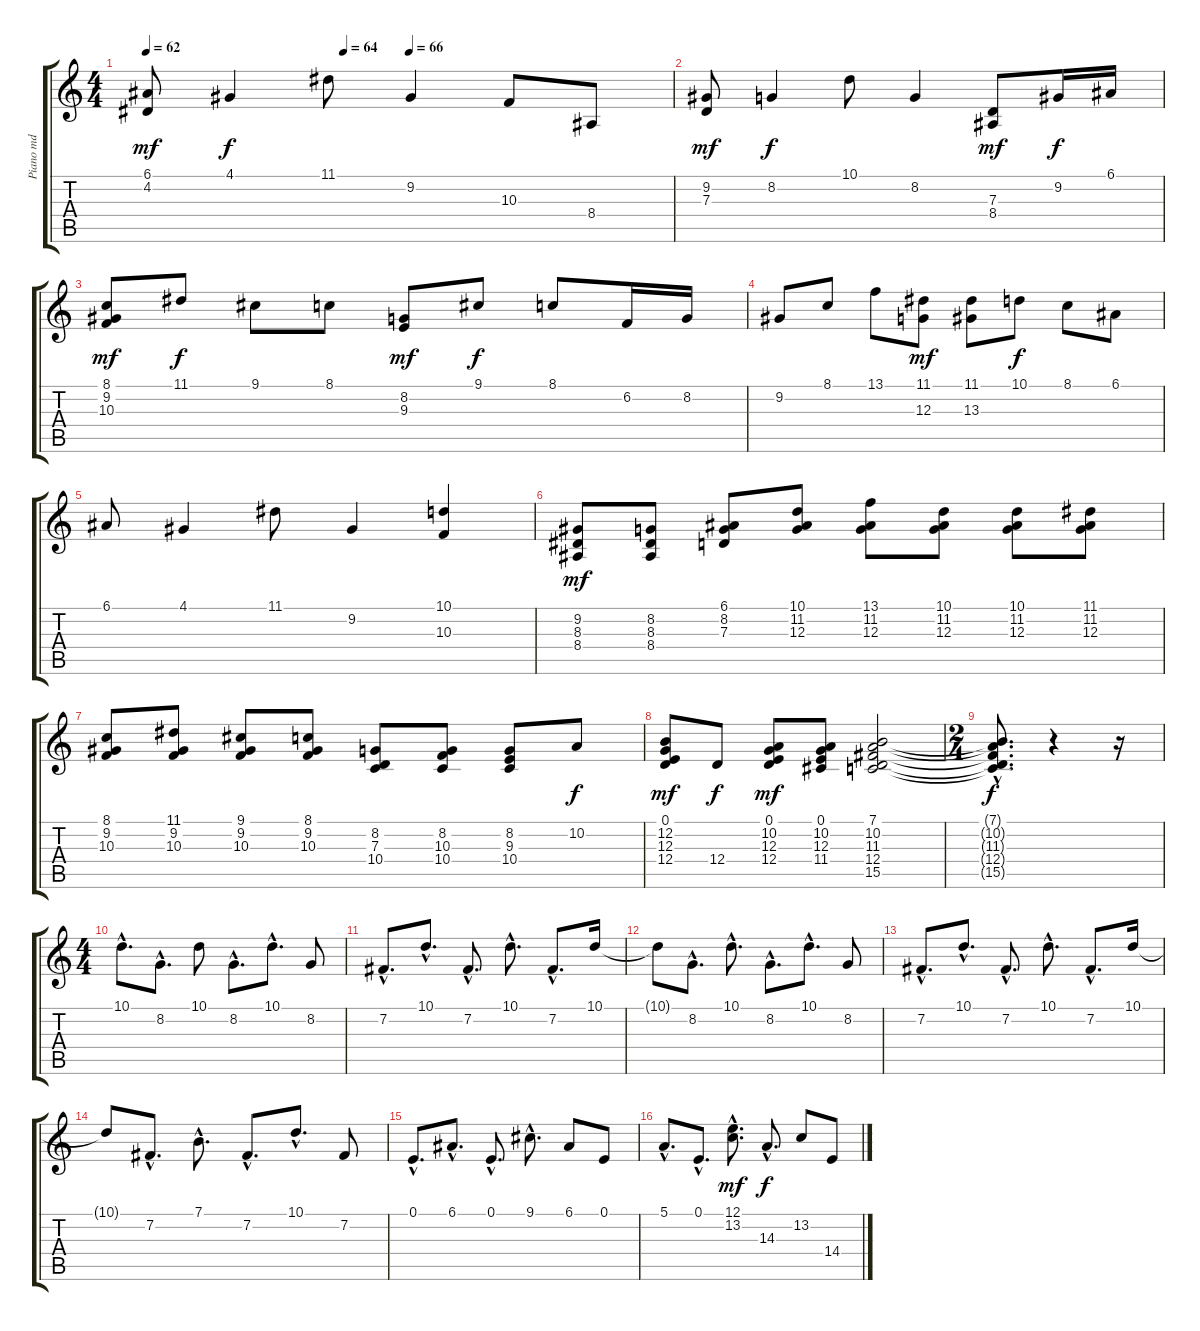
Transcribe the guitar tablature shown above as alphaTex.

\track ("Piano md" "Piano md") {instrument acousticgrandpiano}
\staff {score tabs}
\tuning (E4 B3 G3 D3 A2 E2) {hide}
\ts (4 4)
\tempo 62
\tempo (64 0.375)
\tempo (66 0.5)
\clef g2
\ks c
(6.1 4.2).8{dy mf} 4.1.4{dy f} 11.1.8 9.2.4 10.3.8 8.4.8 |
(9.2 7.3).8{dy mf} 8.2.4{dy f} 10.1.8 8.2.4 (7.3 8.4).8{dy mf} 9.2.16{dy f} 6.1.16 |
(8.1 9.2 10.3).8{dy mf} 11.1.8{dy f} 9.1.8 8.1.8 (8.2 9.3).8{dy mf} 9.1.8{dy f} 8.1.8 6.2.16 8.2.16 |
9.2.8 8.1.8 13.1.8 (11.1 12.3).8{dy mf} (11.1 13.3).8 10.1.8{dy f} 8.1.8 6.1.8 |
6.1.8 4.1.4 11.1.8 9.2.4 (10.1 10.3).4 |
(9.2 8.3 8.4).8{dy mf} (8.2 8.3 8.4).8 (6.1 8.2 7.3).8 (10.1 11.2 12.3).8 (13.1 11.2 12.3).8 (10.1 11.2 12.3).8 (10.1 11.2 12.3).8 (11.1 11.2 12.3).8 |
(8.1 9.2 10.3).8 (11.1 9.2 10.3).8 (9.1 9.2 10.3).8 (8.1 9.2 10.3).8 (8.2 7.3 10.4).8 (8.2 10.3 10.4).8 (8.2 9.3 10.4).8 10.2.8{dy f} |
(0.1 12.2 12.3 12.4).8{dy mf} 12.4.8{dy f} (0.1 10.2 12.3 12.4).8{dy mf} (0.1 10.2 12.3 11.4).8 (7.1 10.2 11.3 12.4 15.5).2 |
\ts (2 4)
(7.1{hac t} 10.2{hac t} 11.3{hac t} 12.4{hac t} 15.5{hac t}).8{d dy f} r.4 r.16 |
\ts (4 4)
10.1{hac}.8{d} 8.2{hac}.8{d} 10.1.8 8.2{hac}.8{d} 10.1{hac}.8{d} 8.2.8 |
7.2{hac}.8{d} 10.1{hac}.8{d} 7.2{hac}.8{d} 10.1{hac}.8{d} 7.2{hac}.8{d} 10.1.16 |
10.1{t}.8 8.2{hac}.8{d} 10.1{hac}.8{d} 8.2{hac}.8{d} 10.1{hac}.8{d} 8.2.8 |
7.2{hac}.8{d} 10.1{hac}.8{d} 7.2{hac}.8{d} 10.1{hac}.8{d} 7.2{hac}.8{d} 10.1.16 |
10.1{t}.8 7.2{hac}.8{d} 7.1{hac}.8{d} 7.2{hac}.8{d} 10.1{hac}.8{d} 7.2.8 |
0.1{hac}.8{d} 6.1{hac}.8{d} 0.1{hac}.8{d} 9.1{hac}.8{d} 6.1.8 0.1.8 |
5.1{hac}.8{d} 0.1{hac}.8{d} (12.1{hac} 13.2{hac}).8{d dy mf} 14.3{hac}.8{d dy f} 13.2.8 14.4.8
